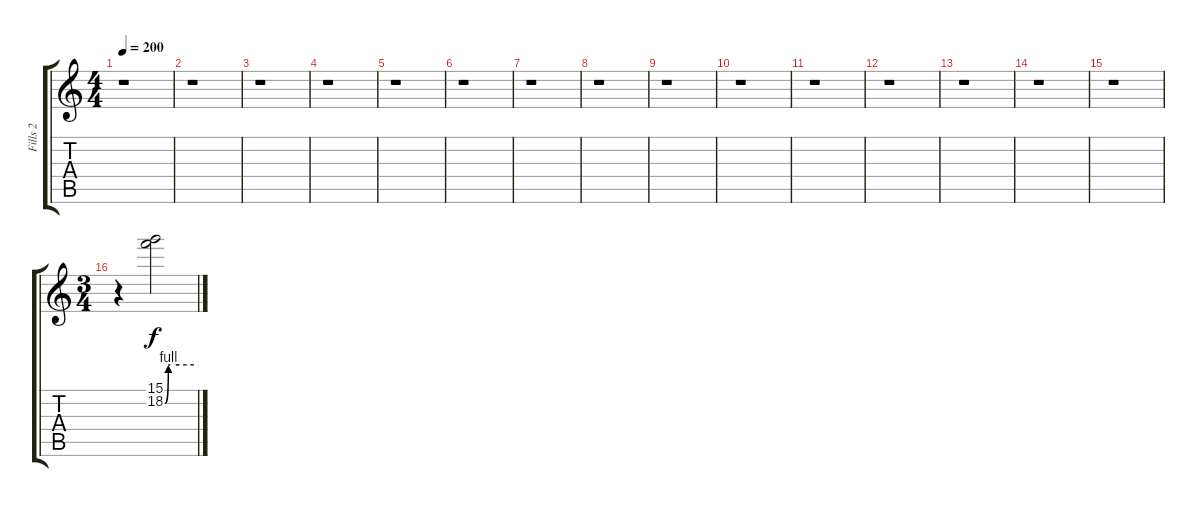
\track ("Fills 2" "Fills 2") {instrument distortionguitar}
\staff {score tabs}
\tuning (E4 B3 G3 D3 A2 E2) {hide}
\ts (4 4)
\tempo 200
\clef g2
\ks c
r.1{dy f} |
r.1 |
r.1 |
r.1 |
r.1 |
r.1 |
r.1 |
r.1 |
r.1 |
r.1 |
r.1 |
r.1 |
r.1 |
r.1 |
r.1 |
\ts (3 4)
r.4 (15.1 18.2{be (custom 0 0 7 4 11 4 30 4 60 4)}).2{volume 13}
